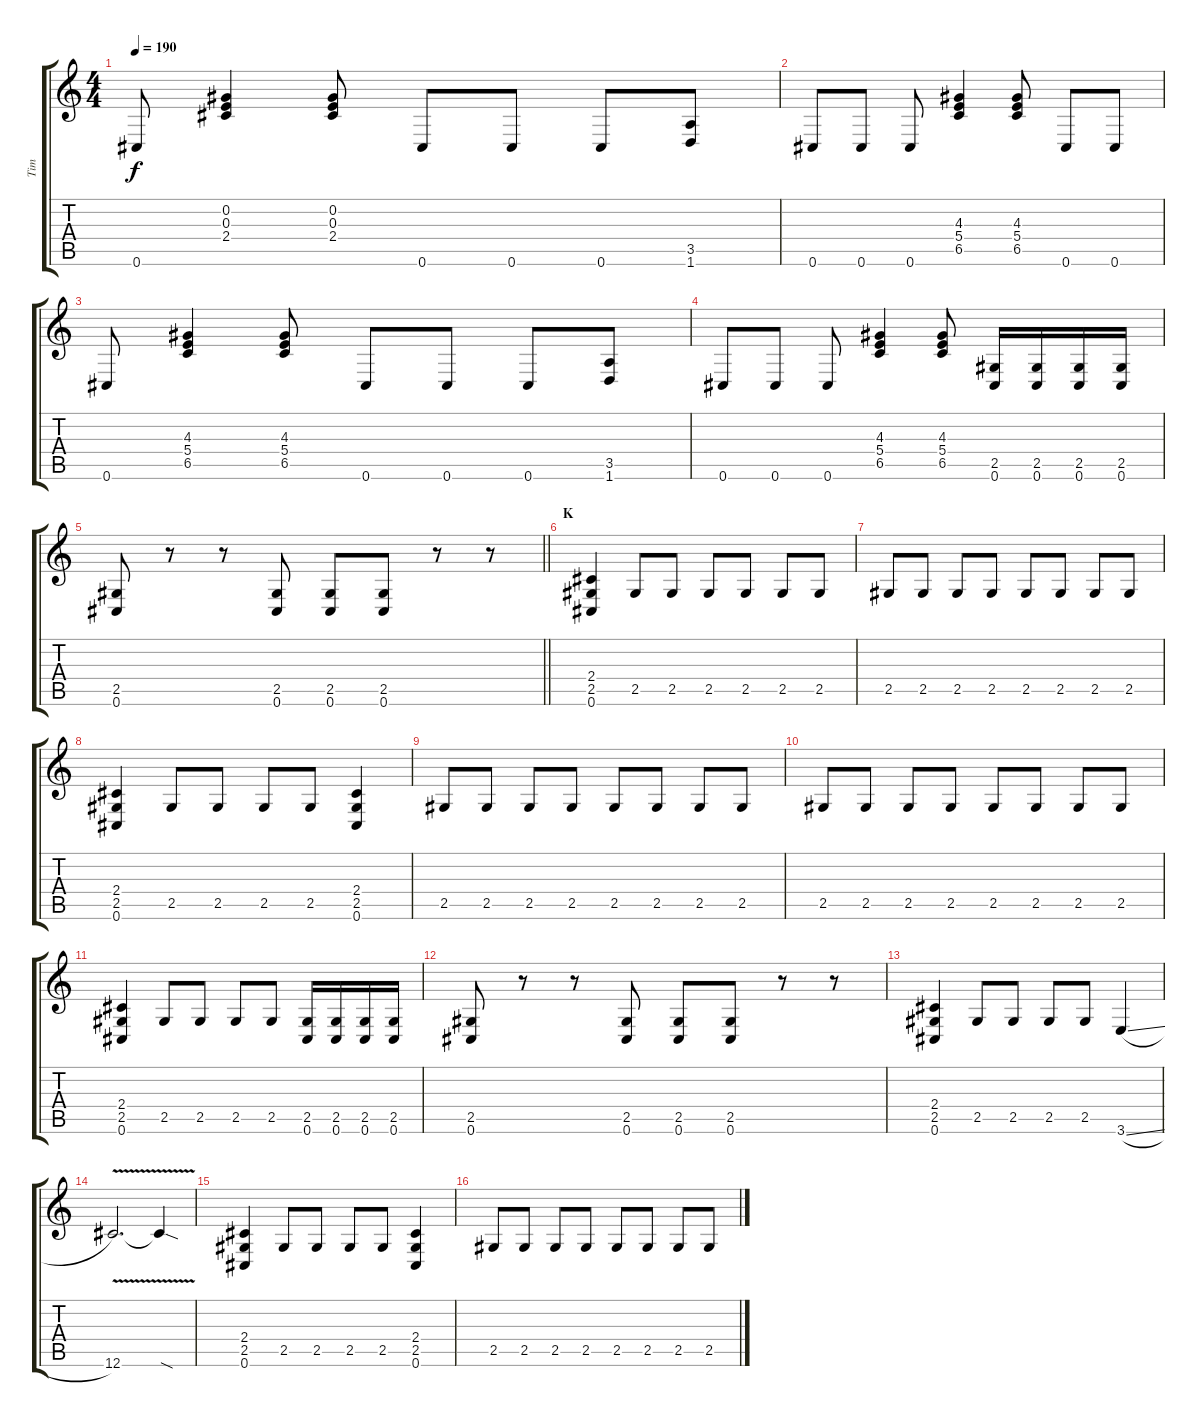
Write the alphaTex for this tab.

\track ("Tim" "Tim") {instrument distortionguitar}
\staff {score tabs}
\tuning (Db4 Ab3 E3 B2 Gb2 Db2) {hide}
\ts (4 4)
\tempo 190
\clef g2
\ks c
0.6.8{dy f} (0.2 0.3 2.4).4 (0.2 0.3 2.4).8 0.6.8 0.6.8 0.6.8 (3.5 1.6).8 |
0.6.8 0.6.8 0.6.8 (4.3 5.4 6.5).4 (4.3 5.4 6.5).8 0.6.8 0.6.8 |
0.6.8 (4.3 5.4 6.5).4 (4.3 5.4 6.5).8 0.6.8 0.6.8 0.6.8 (3.5 1.6).8 |
0.6.8 0.6.8 0.6.8 (4.3 5.4 6.5).4 (4.3 5.4 6.5).8 (2.5 0.6).16 (2.5 0.6).16 (2.5 0.6).16 (2.5 0.6).16 |
\barLineRight lightlight
(2.5 0.6).8 r.8 r.8 (2.5 0.6).8 (2.5 0.6).8 (2.5 0.6).8 r.8 r.8 |
\section ("" "K")
(2.4 2.5 0.6).4 2.5.8{instrument guitarharmonics} 2.5.8 2.5.8 2.5.8 2.5.8 2.5.8 |
2.5.8 2.5.8 2.5.8 2.5.8 2.5.8 2.5.8 2.5.8 2.5.8 |
(2.4 2.5 0.6).4{instrument distortionguitar} 2.5.8{instrument guitarharmonics} 2.5.8 2.5.8 2.5.8 (2.4 2.5 0.6).4{instrument distortionguitar} |
2.5.8{instrument guitarharmonics} 2.5.8 2.5.8 2.5.8 2.5.8 2.5.8 2.5.8 2.5.8 |
2.5.8 2.5.8 2.5.8 2.5.8 2.5.8 2.5.8 2.5.8 2.5.8 |
(2.4 2.5 0.6).4{instrument distortionguitar} 2.5.8{instrument guitarharmonics} 2.5.8 2.5.8 2.5.8 (2.5 0.6).16{instrument distortionguitar} (2.5 0.6).16 (2.5 0.6).16 (2.5 0.6).16 |
(2.5 0.6).8 r.8 r.8 (2.5 0.6).8 (2.5 0.6).8 (2.5 0.6).8 r.8 r.8 |
(2.4 2.5 0.6).4 2.5.8{instrument guitarharmonics} 2.5.8 2.5.8 2.5.8 3.6{sl}.4{instrument distortionguitar} |
12.6{v}.2{d} 12.6{sod t}.4 |
(2.4 2.5 0.6).4 2.5.8{instrument guitarharmonics} 2.5.8 2.5.8 2.5.8 (2.4 2.5 0.6).4{instrument distortionguitar} |
2.5.8{instrument guitarharmonics} 2.5.8 2.5.8 2.5.8 2.5.8 2.5.8 2.5.8 2.5.8
